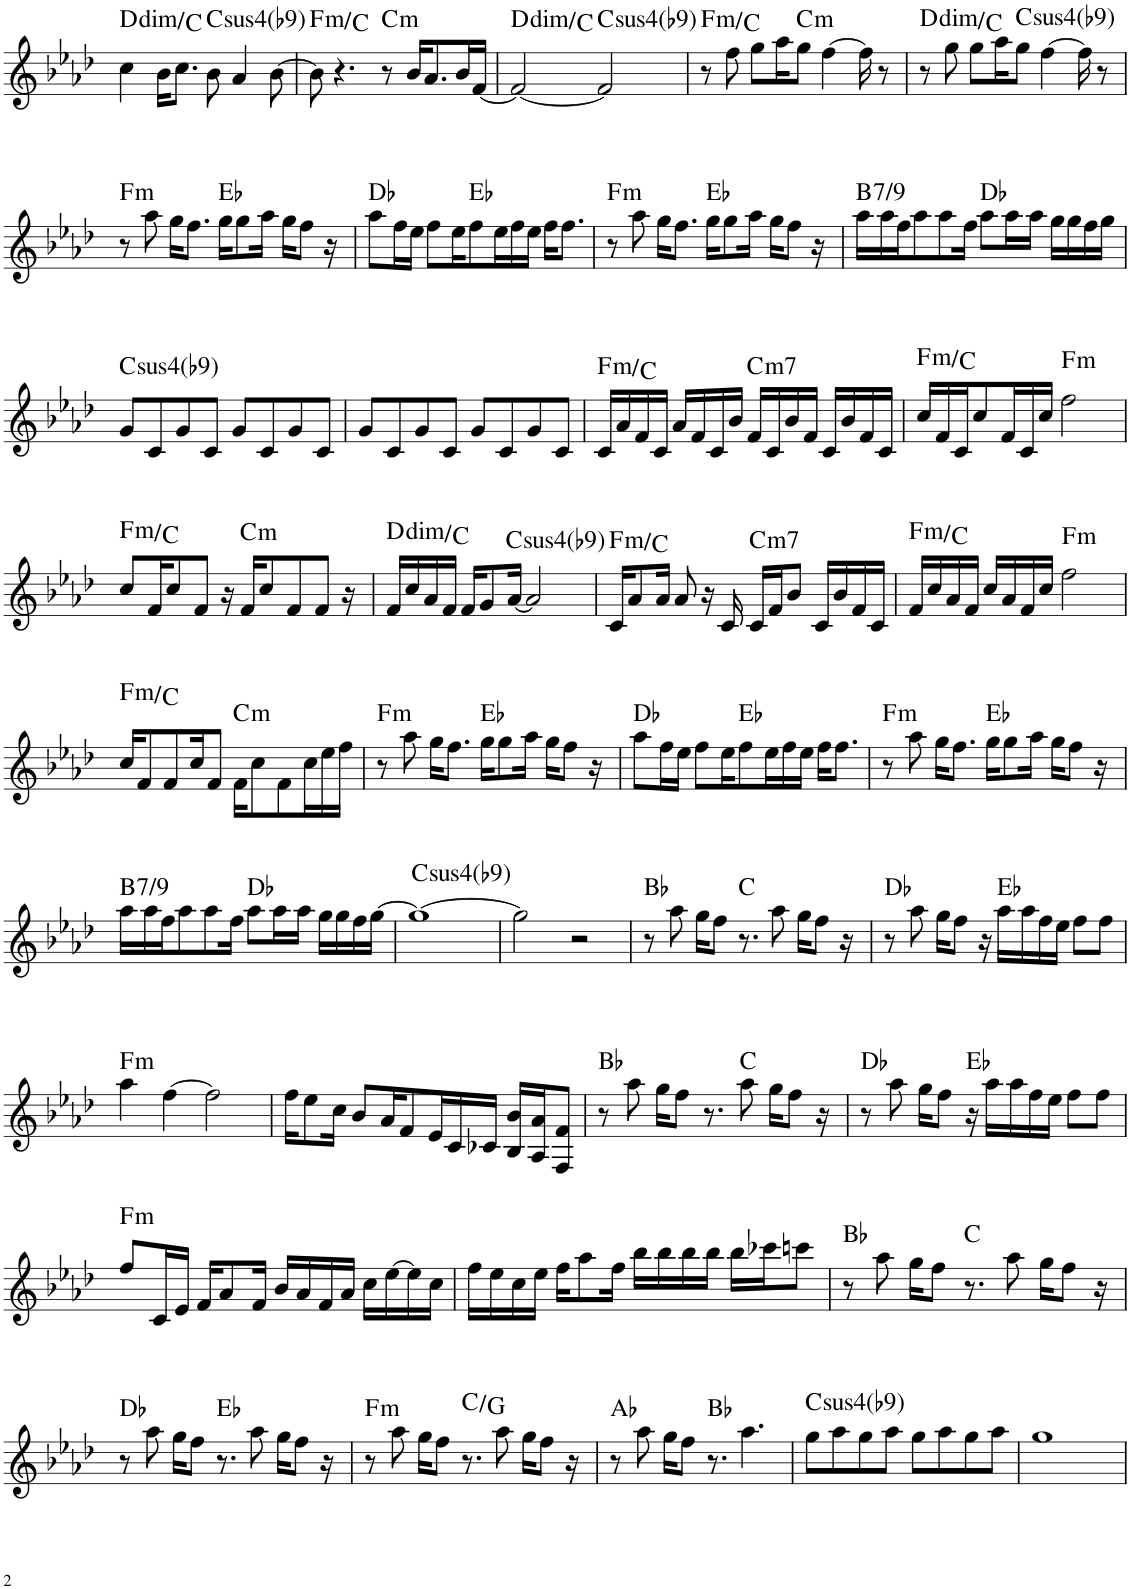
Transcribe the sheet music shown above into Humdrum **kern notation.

**kern	**harte
*part1	*part1
*staff1	*
*I"Piano	*
*I'Pno.	*
!!LO:PB:g=z
*clefG2	*
*k[b-e-a-d-]	*
*M4/4	*
=36	=36
!	!LO:H:kt=dim
4cc\	D:dim/b7
16b-\KL	.
8.cc\J	.
!	!LO:H:kt=4
8b-\	C:sus4(b9)
4a-/	.
[8b-\	.
=37	=37
!	!LO:H:kt=m
8b-\]	F:min/5
4.r	.
!	!LO:H:kt=m
8r	C:min
16b-/KL	.
8.a-/	.
16b-/L	.
[16f/JJ	.
=38	=38
!	!LO:H:kt=dim
2f/_	D:dim/b7
!	!LO:H:kt=4
2f/]	C:sus4(b9)
=39	=39
!	!LO:H:kt=m
8r	F:min/5
8ff\	.
8gg\L	.
16aa-\K	.
!	!LO:H:kt=m
8gg\J	C:min
[4ff\	.
16ff\]	.
8r	.
=40	=40
!	!LO:H:kt=dim
8r	D:dim/b7
8gg\	.
8gg\L	.
16aa-\K	.
!	!LO:H:kt=4
8gg\J	C:sus4(b9)
[4ff\	.
16ff\]	.
8r	.
!!LO:LB:g=z
=41	=41
!	!LO:H:kt=m
8r	F:min
8aa-\	.
16gg\KL	.
8.ff\J	.
16gg\KL	Eb:maj
8gg\	.
16aa-\Jk	.
16gg\KL	.
8ff\J	.
16r	.
=42	=42
8aa-\L	Db:maj
16ff\L	.
16ee-\JJ	.
8ff\L	.
16ee-\K	.
8ff\	Eb:maj
16ee-\L	.
16ff\	.
16ee-\JJ	.
16ff\KL	.
8.ff\J	.
=43	=43
!	!LO:H:kt=m
8r	F:min
8aa-\	.
16gg\KL	.
8.ff\J	.
16gg\KL	Eb:maj
8gg\	.
16aa-\Jk	.
16gg\KL	.
8ff\J	.
16r	.
=44	=44
!	!LO:H:kt=7/9
16aa-\LL	B:maj
16aa-\	.
16ff\J	.
8aa-\	.
8aa-\	.
16ff\Jk	.
8aa-\L	Db:maj
16aa-\L	.
16aa-\JJ	.
16gg\LL	.
16gg\	.
16ff\	.
16gg\JJ	.
!!LO:LB:g=z
=45	=45
!	!LO:H:kt=4
8g/L	C:sus4(b9)
8c/	.
8g/	.
8c/J	.
8g/L	.
8c/	.
8g/	.
8c/J	.
=46	=46
8g/L	.
8c/	.
8g/	.
8c/J	.
8g/L	.
8c/	.
8g/	.
8c/J	.
=47	=47
!	!LO:H:kt=m
16c/LL	F:min/5
16a-/	.
16f/	.
16c/JJ	.
16a-/LL	.
16f/	.
16c/	.
16b-/JJ	.
!	!LO:H:kt=m7
16f/LL	C:min7
16c/	.
16b-/	.
16f/JJ	.
16c/LL	.
16b-/	.
16f/	.
16c/JJ	.
=48	=48
!	!LO:H:kt=m
16cc/LL	F:min/5
16f/	.
16c/J	.
8cc/	.
16f/L	.
16c/	.
16cc/JJ	.
!	!LO:H:kt=m
2ff\	F:min
!!LO:LB:g=z
=49	=49
!	!LO:H:kt=m
8cc/L	F:min/5
16f/K	.
8cc/	.
8f/J	.
16r	.
!	!LO:H:kt=m
16f/KL	C:min
8cc/	.
8f/	.
8f/J	.
16r	.
=50	=50
!	!LO:H:kt=dim
16f/LL	D:dim/b7
16cc/	.
16a-/	.
16f/JJ	.
16f/KL	.
8g/	.
[16a-/Jk	.
!	!LO:H:kt=4
2a-/]	C:sus4(b9)
=51	=51
!	!LO:H:kt=m
16c/KL	F:min/5
8a-/	.
16a-/Jk	.
8a-/	.
16r	.
16c/	.
!	!LO:H:kt=m7
16c/LL	C:min7
16f/J	.
8b-/J	.
16c/LL	.
16b-/	.
16f/	.
16c/JJ	.
=52	=52
!	!LO:H:kt=m
16f/LL	F:min/5
16cc/	.
16a-/	.
16f/JJ	.
16cc/LL	.
16a-/	.
16f/	.
16cc/JJ	.
!	!LO:H:kt=m
2ff\	F:min
!!LO:LB:g=z
=53	=53
!	!LO:H:kt=m
16cc/KL	F:min/5
8f/	.
8f/	.
16cc/K	.
8f/J	.
!	!LO:H:kt=m
16f\KL	C:min
8cc\	.
8f\	.
16cc\L	.
16ee-\	.
16ff\JJ	.
=54	=54
!	!LO:H:kt=m
8r	F:min
8aa-\	.
16gg\KL	.
8.ff\J	.
16gg\KL	Eb:maj
8gg\	.
16aa-\Jk	.
16gg\KL	.
8ff\J	.
16r	.
=55	=55
8aa-\L	Db:maj
16ff\L	.
16ee-\JJ	.
8ff\L	.
16ee-\K	.
8ff\	Eb:maj
16ee-\L	.
16ff\	.
16ee-\JJ	.
16ff\KL	.
8.ff\J	.
=56	=56
!	!LO:H:kt=m
8r	F:min
8aa-\	.
16gg\KL	.
8.ff\J	.
16gg\KL	Eb:maj
8gg\	.
16aa-\Jk	.
16gg\KL	.
8ff\J	.
16r	.
!!LO:LB:g=z
=57	=57
!	!LO:H:kt=7/9
16aa-\LL	B:maj
16aa-\	.
16ff\J	.
8aa-\	.
8aa-\	.
16ff\Jk	.
8aa-\L	Db:maj
16aa-\L	.
16aa-\JJ	.
16gg\LL	.
16gg\	.
16ff\	.
[16gg\JJ	.
=58	=58
!	!LO:H:kt=4
1gg_	C:sus4(b9)
=59	=59
2gg\]	.
2r	.
=60	=60
8r	Bb:maj
8aa-\	.
16gg\KL	.
8ff\J	.
8.r	C:maj
8aa-\	.
16gg\KL	.
8ff\J	.
16r	.
=61	=61
8r	Db:maj
8aa-\	.
16gg\KL	.
8ff\J	.
16r	.
16aa-\LL	Eb:maj
16aa-\	.
16ff\	.
16ee-\JJ	.
8ff\L	.
8ff\J	.
!!LO:LB:g=z
=62	=62
!	!LO:H:kt=m
4aa-\	F:min
[4ff\	.
2ff\]	.
=63	=63
16ff\KL	.
8ee-\	.
16cc\Jk	.
8b-/L	.
16a-/K	.
8f/	.
16e-/L	.
16c/	.
16c-X/JJ	.
16B-/ 16b-/LL	.
16A-/ 16a-/J	.
8F/ 8f/J	.
=64	=64
8r	Bb:maj
8aa-\	.
16gg\KL	.
8ff\J	.
8.r	.
8aa-\	C:maj
16gg\KL	.
8ff\J	.
16r	.
=65	=65
8r	Db:maj
8aa-\	.
16gg\KL	.
8ff\J	.
16r	Eb:maj
16aa-\LL	.
16aa-\	.
16ff\	.
16ee-\JJ	.
8ff\L	.
8ff\J	.
!!LO:LB:g=z
=66	=66
!	!LO:H:kt=m
8ff/L	F:min
16c/L	.
16e-/JJ	.
16f/KL	.
8a-/	.
16f/Jk	.
16b-/LL	.
16a-/	.
16f/	.
16a-/JJ	.
16cc\LL	.
[16ee-\	.
16ee-\]	.
16cc\JJ	.
=67	=67
16ff\LL	.
16ee-\	.
16cc\	.
16ee-\JJ	.
16ff\KL	.
8aa-\	.
16ff\Jk	.
16bb-\LL	.
16bb-\	.
16bb-\	.
16bb-\JJ	.
16bb-\LL	.
16ccc-X\J	.
8cccn\J	.
=68	=68
8r	Bb:maj
8aa-\	.
16gg\KL	.
8ff\J	.
8.r	C:maj
8aa-\	.
16gg\KL	.
8ff\J	.
16r	.
!!LO:LB:g=z
=69	=69
8r	Db:maj
8aa-\	.
16gg\KL	.
8ff\J	.
8.r	Eb:maj
8aa-\	.
16gg\KL	.
8ff\J	.
16r	.
=70	=70
!	!LO:H:kt=m
8r	F:min
8aa-\	.
16gg\KL	.
8ff\J	.
8.r	C:maj/5
8aa-\	.
16gg\KL	.
8ff\J	.
16r	.
=71	=71
8r	Ab:maj
8aa-\	.
16gg\KL	.
8ff\J	.
8.r	Bb:maj
4.aa-\	.
=72	=72
!	!LO:H:kt=4
8gg\L	C:sus4(b9)
8aa-\	.
8gg\	.
8aa-\J	.
8gg\L	.
8aa-\	.
8gg\	.
8aa-\J	.
=73	=73
1gg	.
=	=
*-	*-
